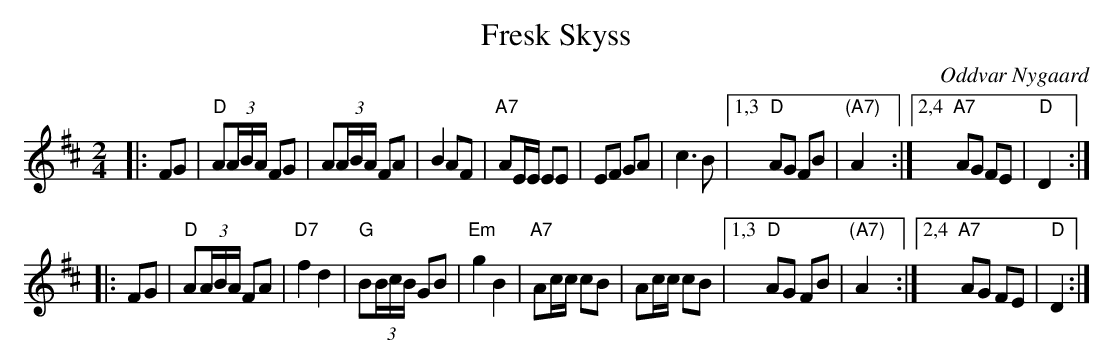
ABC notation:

X:1
T: Fresk Skyss
O: Oddvar Nygaard
M: 2/4
L: 1/16
K: D
|: F2G2 \
| "D"A2(3ABA F2G2 | A2(3ABA F2A2 | B4 A2F2 | "A7"A2EE E2E2 \
| E2F2 G2A2 | c6 B2 |1,3 "D"A2G2 F2B2 | "(A7)"A4 :|2,4 "A7"A2G2 F2E2 | "D"D4 :|
|: F2G2 \
| "D"A2(3ABA F2A2 | "D7"f4 d4 | "G"B2(3BcB G2B2 | "Em"g4 B4 \
| "A7"A2cc c2B2 | A2cc c2B2 |1,3 "D"A2G2 F2B2 | "(A7)"A4 :|2,4 "A7"A2G2 F2E2 | "D"D4 :|
